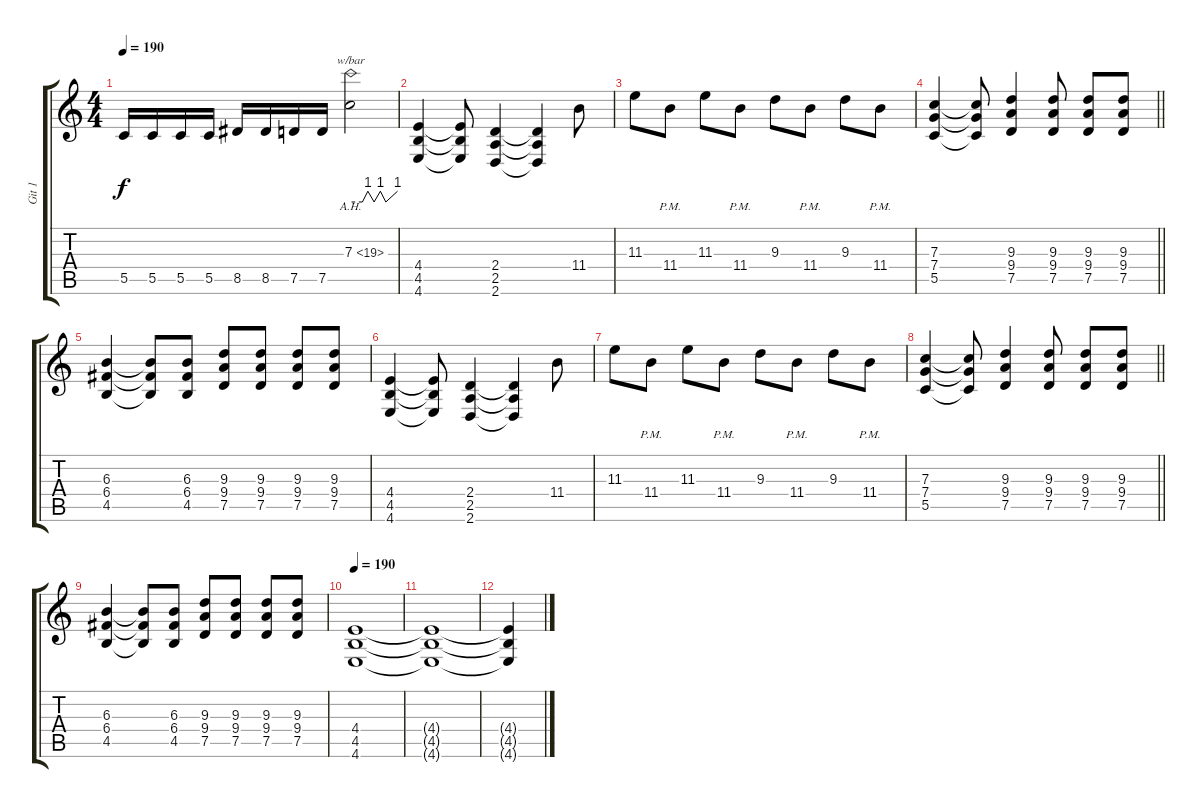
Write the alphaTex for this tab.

\track ("Git 1" "Git 1") {instrument distortionguitar}
\staff {score tabs}
\tuning (D4 A3 F3 C3 G2 C2) {hide}
\ts (4 4)
\tempo 190
\clef g2
\ks c
5.5.16{dy f} 5.5.16 5.5.16 5.5.16 8.5.16 8.5.16 7.5.16 7.5.16 7.3{ah 12}.2{tbe (custom default 0 0 15 0 22 4 30 0 38 4 45 0 60 4)} |
(4.4 4.5 4.6).4 (4.4{t} 4.5{t} 4.6{t}).8 (2.4 2.5 2.6).4 (2.4{t} 2.5{t} 2.6{t}).4 11.4.8 |
11.3.8 11.4{pm}.8 11.3.8 11.4{pm}.8 9.3.8 11.4{pm}.8 9.3.8 11.4{pm}.8 |
\barLineRight lightlight
(7.3 7.4 5.5).4 (7.3{t} 7.4{t} 5.5{t}).8 (9.3 9.4 7.5).4 (9.3 9.4 7.5).8 (9.3 9.4 7.5).8 (9.3 9.4 7.5).8 |
(6.3 6.4 4.5).4 (6.3{t} 6.4{t} 4.5{t}).8 (6.3 6.4 4.5).8 (9.3 9.4 7.5).8 (9.3 9.4 7.5).8 (9.3 9.4 7.5).8 (9.3 9.4 7.5).8 |
(4.4 4.5 4.6).4 (4.4{t} 4.5{t} 4.6{t}).8 (2.4 2.5 2.6).4 (2.4{t} 2.5{t} 2.6{t}).4 11.4.8 |
11.3.8 11.4{pm}.8 11.3.8 11.4{pm}.8 9.3.8 11.4{pm}.8 9.3.8 11.4{pm}.8 |
\barLineRight lightlight
(7.3 7.4 5.5).4 (7.3{t} 7.4{t} 5.5{t}).8 (9.3 9.4 7.5).4 (9.3 9.4 7.5).8 (9.3 9.4 7.5).8 (9.3 9.4 7.5).8 |
(6.3 6.4 4.5).4 (6.3{t} 6.4{t} 4.5{t}).8 (6.3 6.4 4.5).8 (9.3 9.4 7.5).8 (9.3 9.4 7.5).8 (9.3 9.4 7.5).8 (9.3 9.4 7.5).8 |
\tempo 190
(4.4 4.5 4.6).1 |
(4.4{t} 4.5{t} 4.6{t}).1 |
(4.4{t} 4.5{t} 4.6{t}).4
